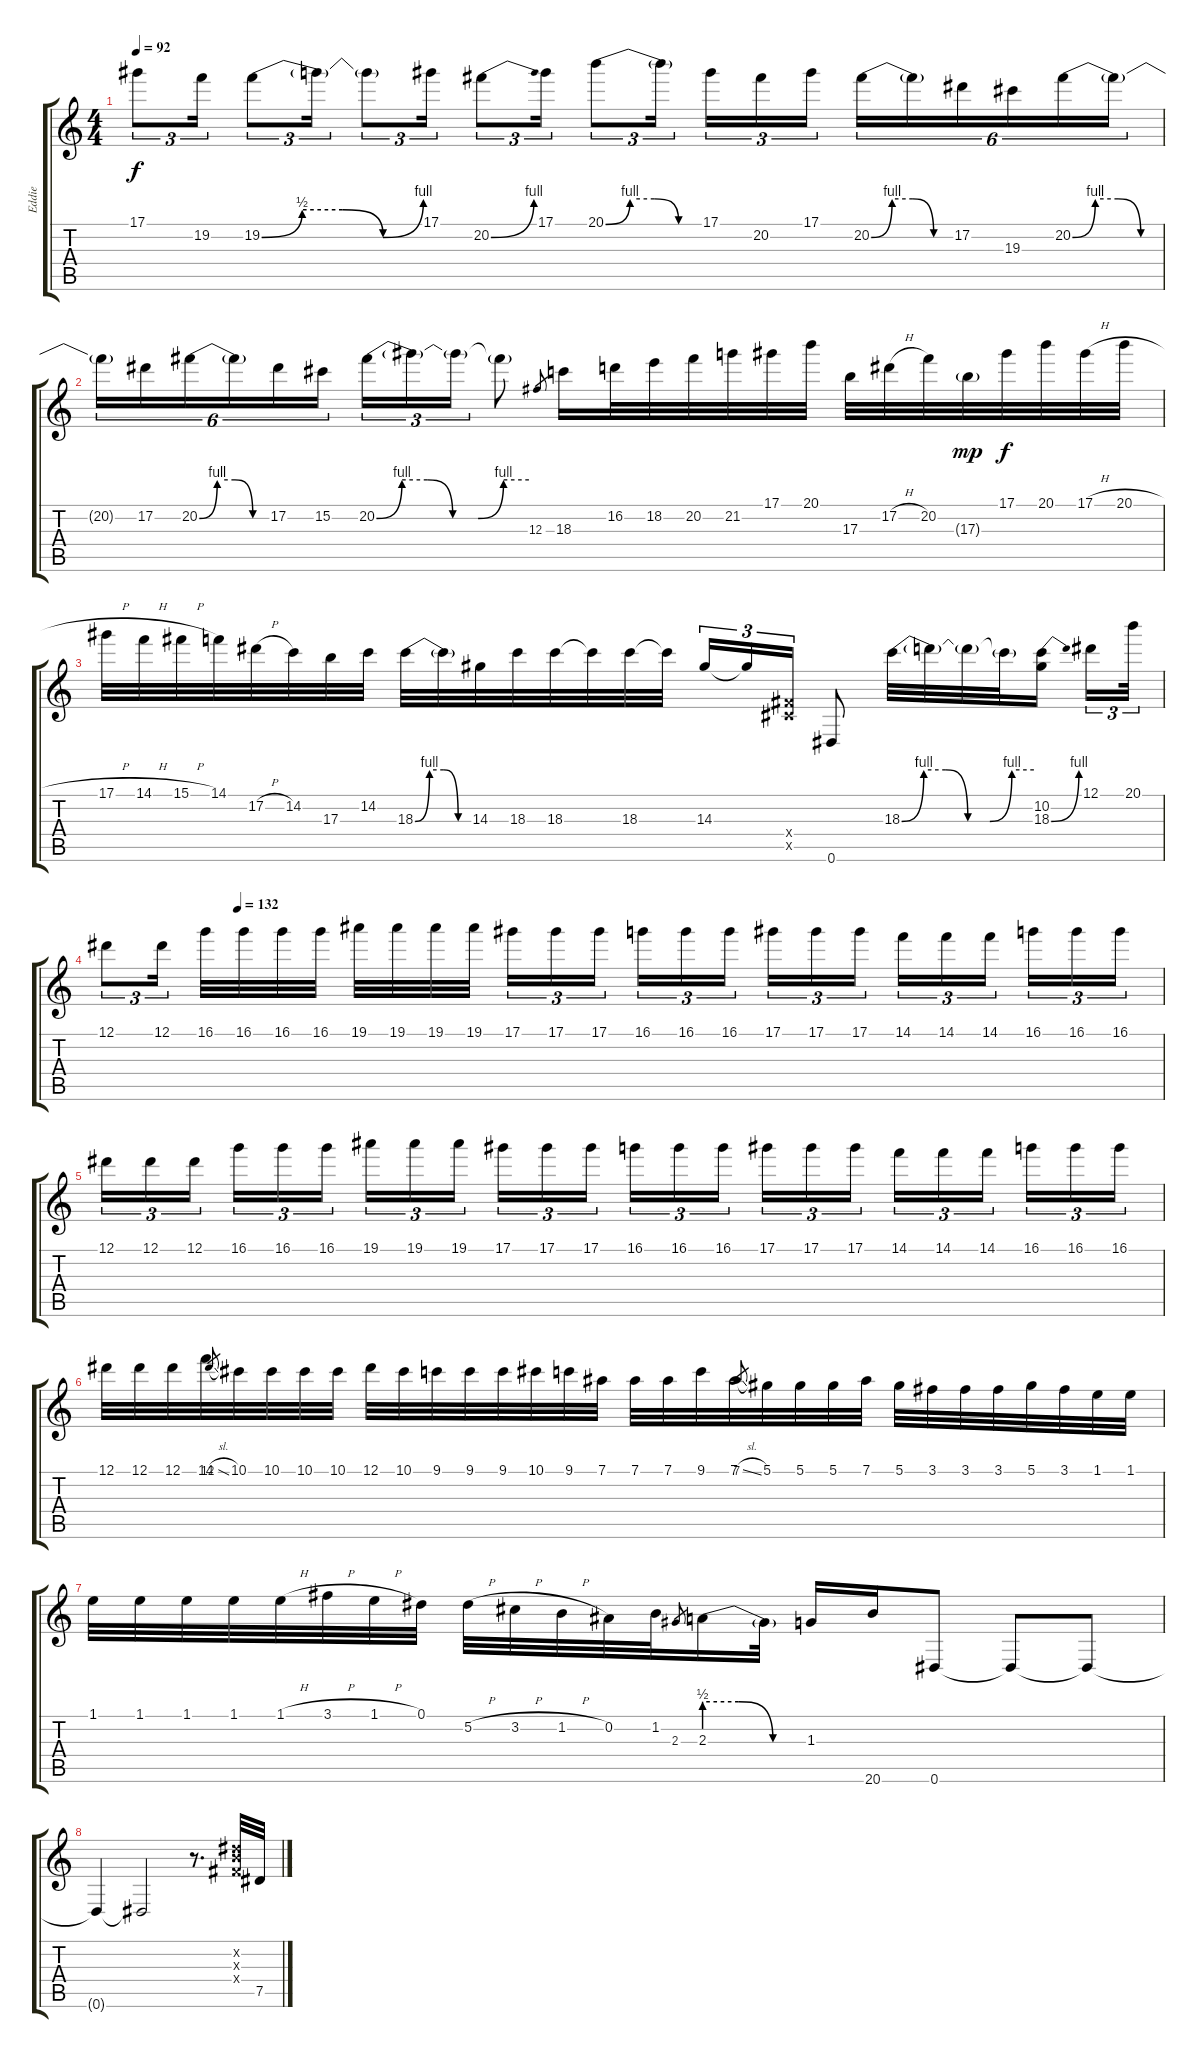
\track ("Eddie" "Eddie") {instrument distortionguitar}
\staff {score tabs}
\tuning (Eb4 Bb3 Gb3 Db3 Ab2 Eb2) {hide}
\ts (4 4)
\tempo 92
\clef g2
\ks c
17.1.8{tu (3 2) dy f} 19.2.16{tu (3 2)} 19.2{be (custom 0 0 15 2 30 2 45 0 60 4)}.8{tu (3 2)} 19.2{t}.16{tu (3 2)} 19.2{t}.8{tu (3 2)} 17.1.16{tu (3 2)} 20.2{be (bend 0 0 60 4)}.8{tu (3 2)} 17.1.16{tu (3 2)} 20.1{be (custom 0 0 15 4 30 4 45 0 60 0)}.8{tu (3 2)} 20.1{t}.16{tu (3 2)} 17.1.16{tu (3 2)} 20.2.16{tu (3 2)} 17.1.16{tu (3 2)} 20.2{be (custom 0 0 15 4 30 4 45 0 60 0)}.16{tu (6 4)} 20.2{t}.16{tu (6 4)} 17.2.16{tu (6 4)} 19.3.16{tu (6 4)} 20.2{be (custom 0 0 15 4 30 4 45 0 60 0)}.16{tu (6 4)} 20.2{t}.16{tu (6 4)} |
20.2{t}.16{tu (6 4)} 17.2.16{tu (6 4)} 20.2{be (custom 0 0 15 4 30 4 45 0 60 0)}.16{tu (6 4)} 20.2{t}.16{tu (6 4)} 17.2.16{tu (6 4)} 15.2.16{tu (6 4)} 20.2{be (custom 0 0 10 4 20 4 30 0 40 0 50 4 60 4)}.16{tu (3 2)} 20.2{t}.16{tu (3 2)} 20.2{t}.16{tu (3 2)} 20.2{t}.8 12.3.8{gr} 18.3.16 16.2.32 18.2.32 20.2.32 21.2.32 17.1.32 20.1.32 17.3.32 17.2{h}.32 20.2.32 17.3{g}.32{dy mp} 17.1.32{dy f} 20.1.32 17.1{h}.32 20.1{h}.32 |
17.1{h}.32 14.1{h}.32 15.1{h}.32 14.1.32 17.2{h}.32 14.2.32 17.3.32 14.2.32 18.3{be (custom 0 0 15 4 30 4 45 0 60 0)}.32 18.3{t}.32 14.3.32 18.3.32 18.3.32 18.3{t}.32 18.3.32 18.3{t}.32 14.3.16{tu (3 2)} 14.3{t}.16{tu (3 2)} (5.4{x} 5.5{x}).16{tu (3 2)} 0.6.8 18.3{be (custom 0 0 10 4 20 4 30 0 40 0 50 4 60 4)}.32 18.3{t}.32 18.3{t}.32 18.3{t}.32 (10.2 18.3{be (bend 0 0 60 4)}).16 12.1.16{tu (3 2)} 20.1.32{tu (3 2)} |
\tempo (132 0.125)
12.1.8{tu (3 2)} 12.1.16{tu (3 2)} 16.1.32 16.1.32 16.1.32 16.1.32 19.1.32 19.1.32 19.1.32 19.1.32 17.1.16{tu (3 2)} 17.1.16{tu (3 2)} 17.1.16{tu (3 2)} 16.1.16{tu (3 2)} 16.1.16{tu (3 2)} 16.1.16{tu (3 2)} 17.1.16{tu (3 2)} 17.1.16{tu (3 2)} 17.1.16{tu (3 2)} 14.1.16{tu (3 2)} 14.1.16{tu (3 2)} 14.1.16{tu (3 2)} 16.1.16{tu (3 2)} 16.1.16{tu (3 2)} 16.1.16{tu (3 2)} |
12.1.16{tu (3 2)} 12.1.16{tu (3 2)} 12.1.16{tu (3 2)} 16.1.16{tu (3 2)} 16.1.16{tu (3 2)} 16.1.16{tu (3 2)} 19.1.16{tu (3 2)} 19.1.16{tu (3 2)} 19.1.16{tu (3 2)} 17.1.16{tu (3 2)} 17.1.16{tu (3 2)} 17.1.16{tu (3 2)} 16.1.16{tu (3 2)} 16.1.16{tu (3 2)} 16.1.16{tu (3 2)} 17.1.16{tu (3 2)} 17.1.16{tu (3 2)} 17.1.16{tu (3 2)} 14.1.16{tu (3 2)} 14.1.16{tu (3 2)} 14.1.16{tu (3 2)} 16.1.16{tu (3 2)} 16.1.16{tu (3 2)} 16.1.16{tu (3 2)} |
12.1.32 12.1.32 12.1.32 14.1.32 12.1{sl}.8{gr} 10.1.32 10.1.32 10.1.32 10.1.32 12.1.32 10.1.32 9.1.32 9.1.32 9.1.32 10.1.32 9.1.32 7.1.32 7.1.32 7.1.32 9.1.32 7.1.32 7.1{sl}.8{gr} 5.1.32 5.1.32 5.1.32 7.1.32 5.1.32 3.1.32 3.1.32 3.1.32 5.1.32 3.1.32 1.1.32 1.1.32 |
1.1.32 1.1.32 1.1.32 1.1.32 1.1{h}.32 3.1{h}.32 1.1{h}.32 0.1.32 5.2{h}.32 3.2{h}.32 1.2{h}.32 0.2.32 1.2.32 2.3.8{gr} 2.3{be (custom 0 2 20 2 40 0 60 0)}.16 2.3{t}.32 1.3.16 20.6.16 0.6.8 0.6{t}.8 0.6{t}.8 |
0.6{t}.4 0.6{t}.2 r.8{d} (5.2{x} 5.3{x} 5.4{x}).32 7.5.32
